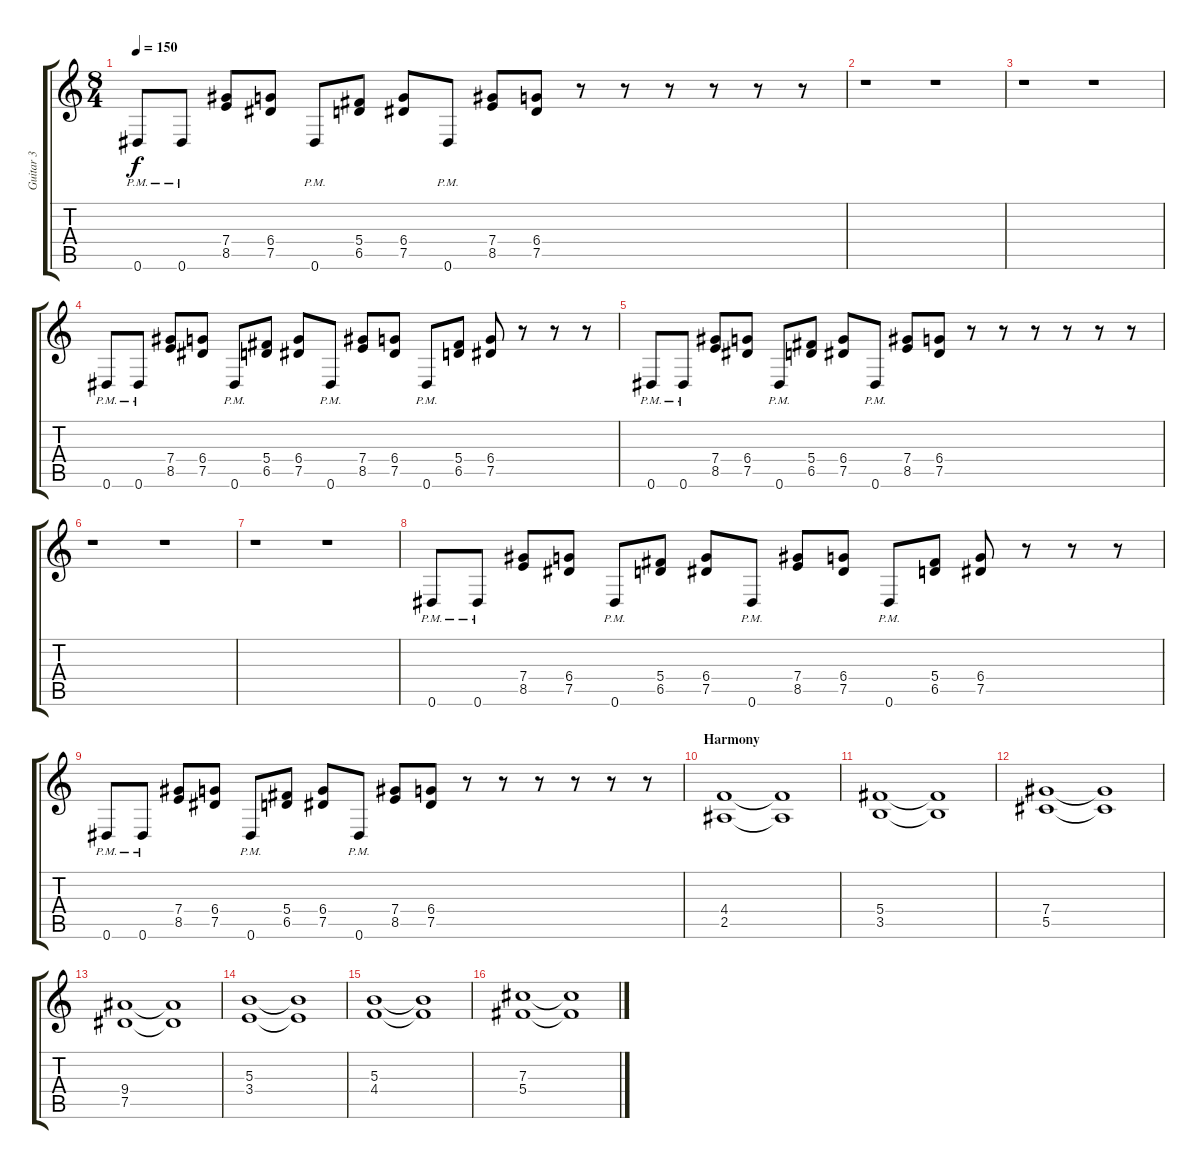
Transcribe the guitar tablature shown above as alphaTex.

\track ("Guitar 3" "Guitar 3") {instrument distortionguitar}
\staff {score tabs}
\tuning (Eb4 Bb3 Gb3 Db3 Ab2 Eb2) {hide}
\ts (8 4)
\tempo 150
\clef g2
\ks c
0.6{pm}.8{dy f} 0.6{pm}.8 (7.4 8.5).8 (6.4 7.5).8 0.6{pm}.8 (5.4 6.5).8 (6.4 7.5).8 0.6{pm}.8 (7.4 8.5).8 (6.4 7.5).8 r.8 r.8 r.8 r.8 r.8 r.8 |
r.1 r.1 |
r.1 r.1 |
0.6{pm}.8 0.6{pm}.8 (7.4 8.5).8 (6.4 7.5).8 0.6{pm}.8 (5.4 6.5).8 (6.4 7.5).8 0.6{pm}.8 (7.4 8.5).8 (6.4 7.5).8 0.6{pm}.8 (5.4 6.5).8 (6.4 7.5).8 r.8 r.8 r.8 |
0.6{pm}.8 0.6{pm}.8 (7.4 8.5).8 (6.4 7.5).8 0.6{pm}.8 (5.4 6.5).8 (6.4 7.5).8 0.6{pm}.8 (7.4 8.5).8 (6.4 7.5).8 r.8 r.8 r.8 r.8 r.8 r.8 |
r.1 r.1 |
r.1 r.1 |
0.6{pm}.8 0.6{pm}.8 (7.4 8.5).8 (6.4 7.5).8 0.6{pm}.8 (5.4 6.5).8 (6.4 7.5).8 0.6{pm}.8 (7.4 8.5).8 (6.4 7.5).8 0.6{pm}.8 (5.4 6.5).8 (6.4 7.5).8 r.8 r.8 r.8 |
0.6{pm}.8 0.6{pm}.8 (7.4 8.5).8 (6.4 7.5).8 0.6{pm}.8 (5.4 6.5).8 (6.4 7.5).8 0.6{pm}.8 (7.4 8.5).8 (6.4 7.5).8 r.8 r.8 r.8 r.8 r.8 r.8 |
\section ("" "Harmony")
(4.4 2.5).1{volume 16} (4.4{t} 2.5{t}).1 |
(5.4 3.5).1 (5.4{t} 3.5{t}).1 |
(7.4 5.5).1 (7.4{t} 5.5{t}).1 |
(9.4 7.5).1 (9.4{t} 7.5{t}).1 |
(5.3 3.4).1 (5.3{t} 3.4{t}).1 |
(5.3 4.4).1 (5.3{t} 4.4{t}).1 |
(7.3 5.4).1 (7.3{t} 5.4{t}).1
